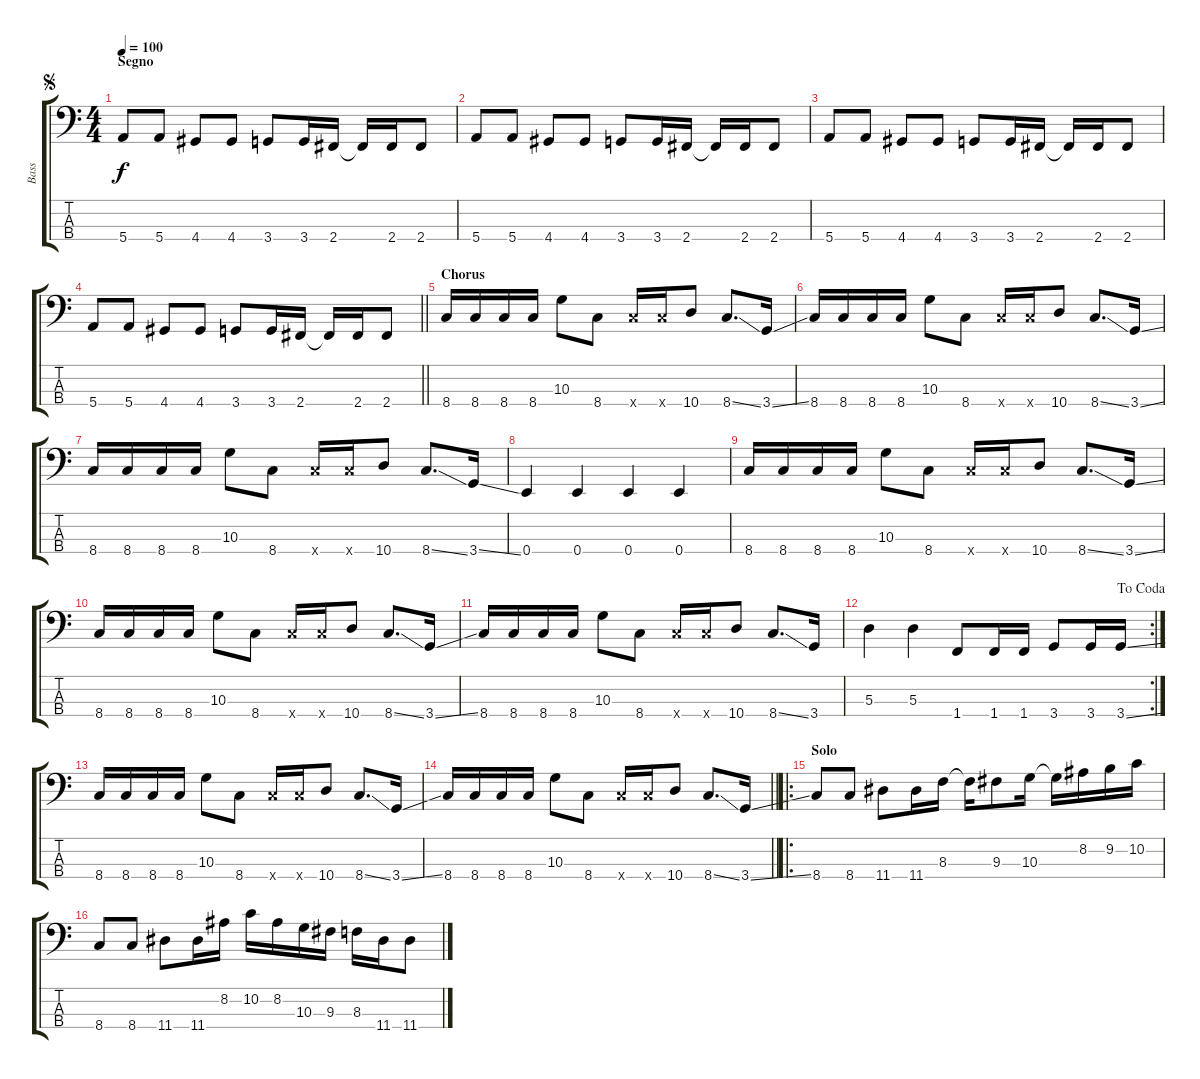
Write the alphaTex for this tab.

\track ("Bass" "Bass") {instrument electricbassfinger}
\staff {score tabs}
\tuning (G2 D2 A1 E1) {hide}
\ts (4 4)
\section ("" "Segno")
\jump segno
\tempo 100
\clef f4
\ks c
5.4.8{dy f} 5.4.8 4.4.8 4.4.8 3.4.8 3.4.16 2.4.16 2.4{t}.16 2.4.16 2.4.8 |
5.4.8 5.4.8 4.4.8 4.4.8 3.4.8 3.4.16 2.4.16 2.4{t}.16 2.4.16 2.4.8 |
5.4.8 5.4.8 4.4.8 4.4.8 3.4.8 3.4.16 2.4.16 2.4{t}.16 2.4.16 2.4.8 |
\barLineRight lightlight
5.4.8 5.4.8 4.4.8 4.4.8 3.4.8 3.4.16 2.4.16 2.4{t}.16 2.4.16 2.4.8 |
\section ("" "Chorus")
8.4.16 8.4.16 8.4.16 8.4.16 10.3.8 8.4.8 8.4{x}.16 8.4{x}.16 10.4.8 8.4{ss}.8{d} 3.4{ss}.16 |
8.4.16 8.4.16 8.4.16 8.4.16 10.3.8 8.4.8 8.4{x}.16 8.4{x}.16 10.4.8 8.4{ss}.8{d} 3.4{ss}.16 |
8.4.16 8.4.16 8.4.16 8.4.16 10.3.8 8.4.8 8.4{x}.16 8.4{x}.16 10.4.8 8.4{ss}.8{d} 3.4{ss}.16 |
0.4.4 0.4.4 0.4.4 0.4.4 |
8.4.16 8.4.16 8.4.16 8.4.16 10.3.8 8.4.8 8.4{x}.16 8.4{x}.16 10.4.8 8.4{ss}.8{d} 3.4{ss}.16 |
8.4.16 8.4.16 8.4.16 8.4.16 10.3.8 8.4.8 8.4{x}.16 8.4{x}.16 10.4.8 8.4{ss}.8{d} 3.4{ss}.16 |
8.4.16 8.4.16 8.4.16 8.4.16 10.3.8 8.4.8 8.4{x}.16 8.4{x}.16 10.4.8 8.4{ss}.8{d} 3.4.16 |
\rc 2
\jump dacoda
5.3.4 5.3.4 1.4.8 1.4.16 1.4.16 3.4.8 3.4.16 3.4{ss}.16 |
8.4.16 8.4.16 8.4.16 8.4.16 10.3.8 8.4.8 8.4{x}.16 8.4{x}.16 10.4.8 8.4{ss}.8{d} 3.4{ss}.16 |
\barLineRight lightlight
8.4.16 8.4.16 8.4.16 8.4.16 10.3.8 8.4.8 8.4{x}.16 8.4{x}.16 10.4.8 8.4{ss}.8{d} 3.4{ss}.16{volume 0} |
\ro
\section ("" "Solo")
8.4.8 8.4.8 11.4.8 11.4.16 8.3.16 8.3{t}.16 9.3.8 10.3.16 10.3{t}.16 8.2.16 9.2.16 10.2.16 |
8.4.8 8.4.8 11.4.8 11.4.16 8.2.16 10.2.16 8.2.16 10.3.16 9.3.16 8.3.16 11.4.16 11.4.8
